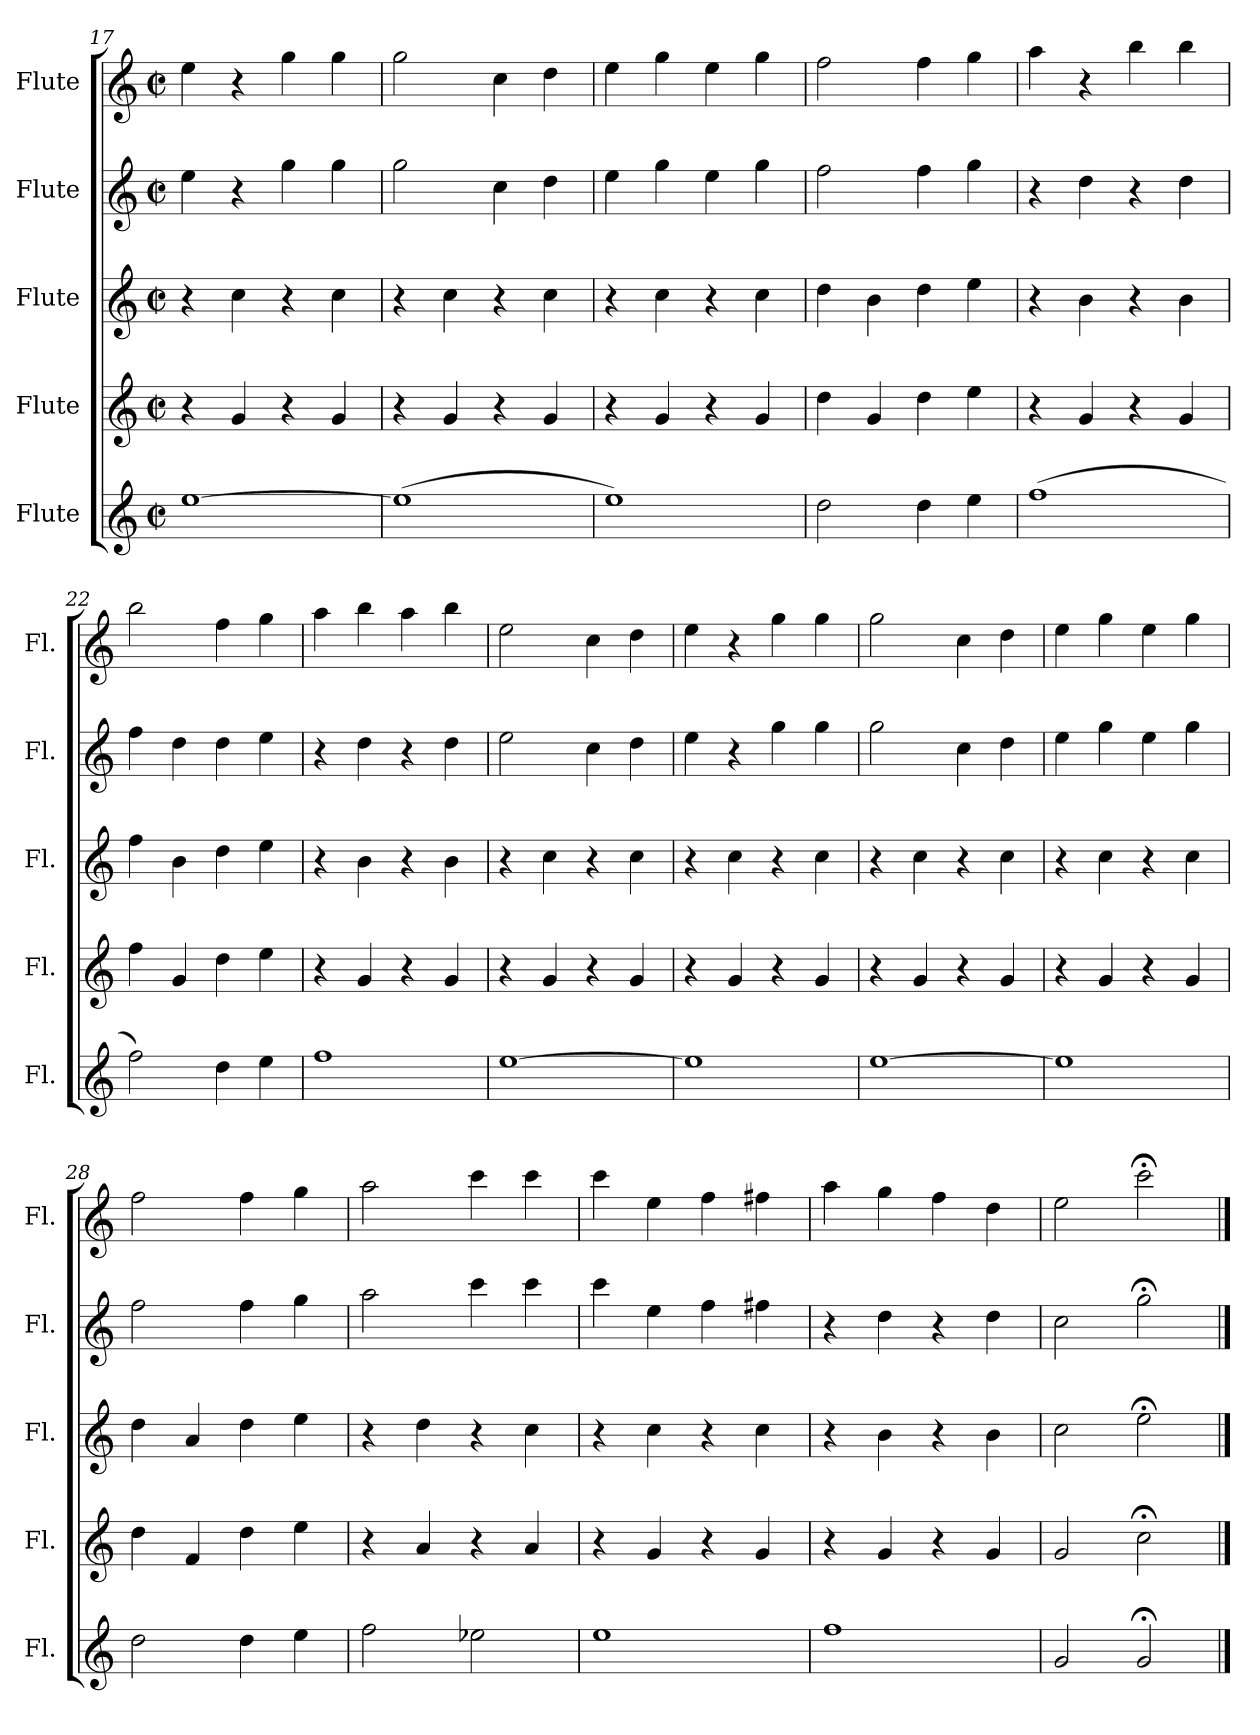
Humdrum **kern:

**kern	**kern	**kern	**kern	**kern
*part5	*part4	*part3	*part2	*part1
*staff5	*staff4	*staff3	*staff2	*staff1
*I"Flute	*I"Flute	*I"Flute	*I"Flute	*I"Flute
*I'Fl.	*I'Fl.	*I'Fl.	*I'Fl.	*I'Fl.
*clefG2	*clefG2	*clefG2	*clefG2	*clefG2
*k[]	*k[]	*k[]	*k[]	*k[]
*M2/2	*M2/2	*M2/2	*M2/2	*M2/2
*met(c|)	*met(c|)	*met(c|)	*met(c|)	*met(c|)
=17	=17	=17	=17	=17
[1ee	4r	4r	4ee\	4ee\
.	4g/	4cc\	4r	4r
.	4r	4r	4gg\	4gg\
.	4g/	4cc\	4gg\	4gg\
!!LO:PB:g=z
=18	=18	=18	=18	=18
(>1ee]	4r	4r	2gg\	2gg\
.	4g/	4cc\	.	.
.	4r	4r	4cc\	4cc\
.	4g/	4cc\	4dd\	4dd\
=19	=19	=19	=19	=19
1ee)	4r	4r	4ee\	4ee\
.	4g/	4cc\	4gg\	4gg\
.	4r	4r	4ee\	4ee\
.	4g/	4cc\	4gg\	4gg\
=20	=20	=20	=20	=20
2dd\	4dd\	4dd\	2ff\	2ff\
.	4g/	4b\	.	.
4dd\	4dd\	4dd\	4ff\	4ff\
4ee\	4ee\	4ee\	4gg\	4gg\
=21	=21	=21	=21	=21
(>1ff	4r	4r	4r	4aa\
.	4g/	4b\	4dd\	4r
.	4r	4r	4r	4bb\
.	4g/	4b\	4dd\	4bb\
=22	=22	=22	=22	=22
2ff\)	4ff\	4ff\	4ff\	2bb\
.	4g/	4b\	4dd\	.
4dd\	4dd\	4dd\	4dd\	4ff\
4ee\	4ee\	4ee\	4ee\	4gg\
=23	=23	=23	=23	=23
1ff	4r	4r	4r	4aa\
.	4g/	4b\	4dd\	4bb\
.	4r	4r	4r	4aa\
.	4g/	4b\	4dd\	4bb\
=24	=24	=24	=24	=24
[1ee	4r	4r	2ee\	2ee\
.	4g/	4cc\	.	.
.	4r	4r	4cc\	4cc\
.	4g/	4cc\	4dd\	4dd\
=25	=25	=25	=25	=25
1ee]	4r	4r	4ee\	4ee\
.	4g/	4cc\	4r	4r
.	4r	4r	4gg\	4gg\
.	4g/	4cc\	4gg\	4gg\
=26	=26	=26	=26	=26
[1ee	4r	4r	2gg\	2gg\
.	4g/	4cc\	.	.
.	4r	4r	4cc\	4cc\
.	4g/	4cc\	4dd\	4dd\
!!LO:LB:g=z
=27	=27	=27	=27	=27
1ee]	4r	4r	4ee\	4ee\
.	4g/	4cc\	4gg\	4gg\
.	4r	4r	4ee\	4ee\
.	4g/	4cc\	4gg\	4gg\
=28	=28	=28	=28	=28
2dd\	4dd\	4dd\	2ff\	2ff\
.	4f/	4a/	.	.
4dd\	4dd\	4dd\	4ff\	4ff\
4ee\	4ee\	4ee\	4gg\	4gg\
=29	=29	=29	=29	=29
2ff\	4r	4r	2aa\	2aa\
.	4a/	4dd\	.	.
2ee-X\	4r	4r	4ccc\	4ccc\
.	4a/	4cc\	4ccc\	4ccc\
=30	=30	=30	=30	=30
1ee	4r	4r	4ccc\	4ccc\
.	4g/	4cc\	4ee\	4ee\
.	4r	4r	4ff\	4ff\
.	4g/	4cc\	4ff#X\	4ff#X\
=31	=31	=31	=31	=31
1ff	4r	4r	4r	4aa\
.	4g/	4b\	4dd\	4gg\
.	4r	4r	4r	4ff\
.	4g/	4b\	4dd\	4dd\
=32	=32	=32	=32	=32
2g/	2g/	2cc\	2cc\	2ee\
2g;</	2cc;<\	2ee;<\	2gg;<\	2ccc;<\
==	==	==	==	==
*-	*-	*-	*-	*-
